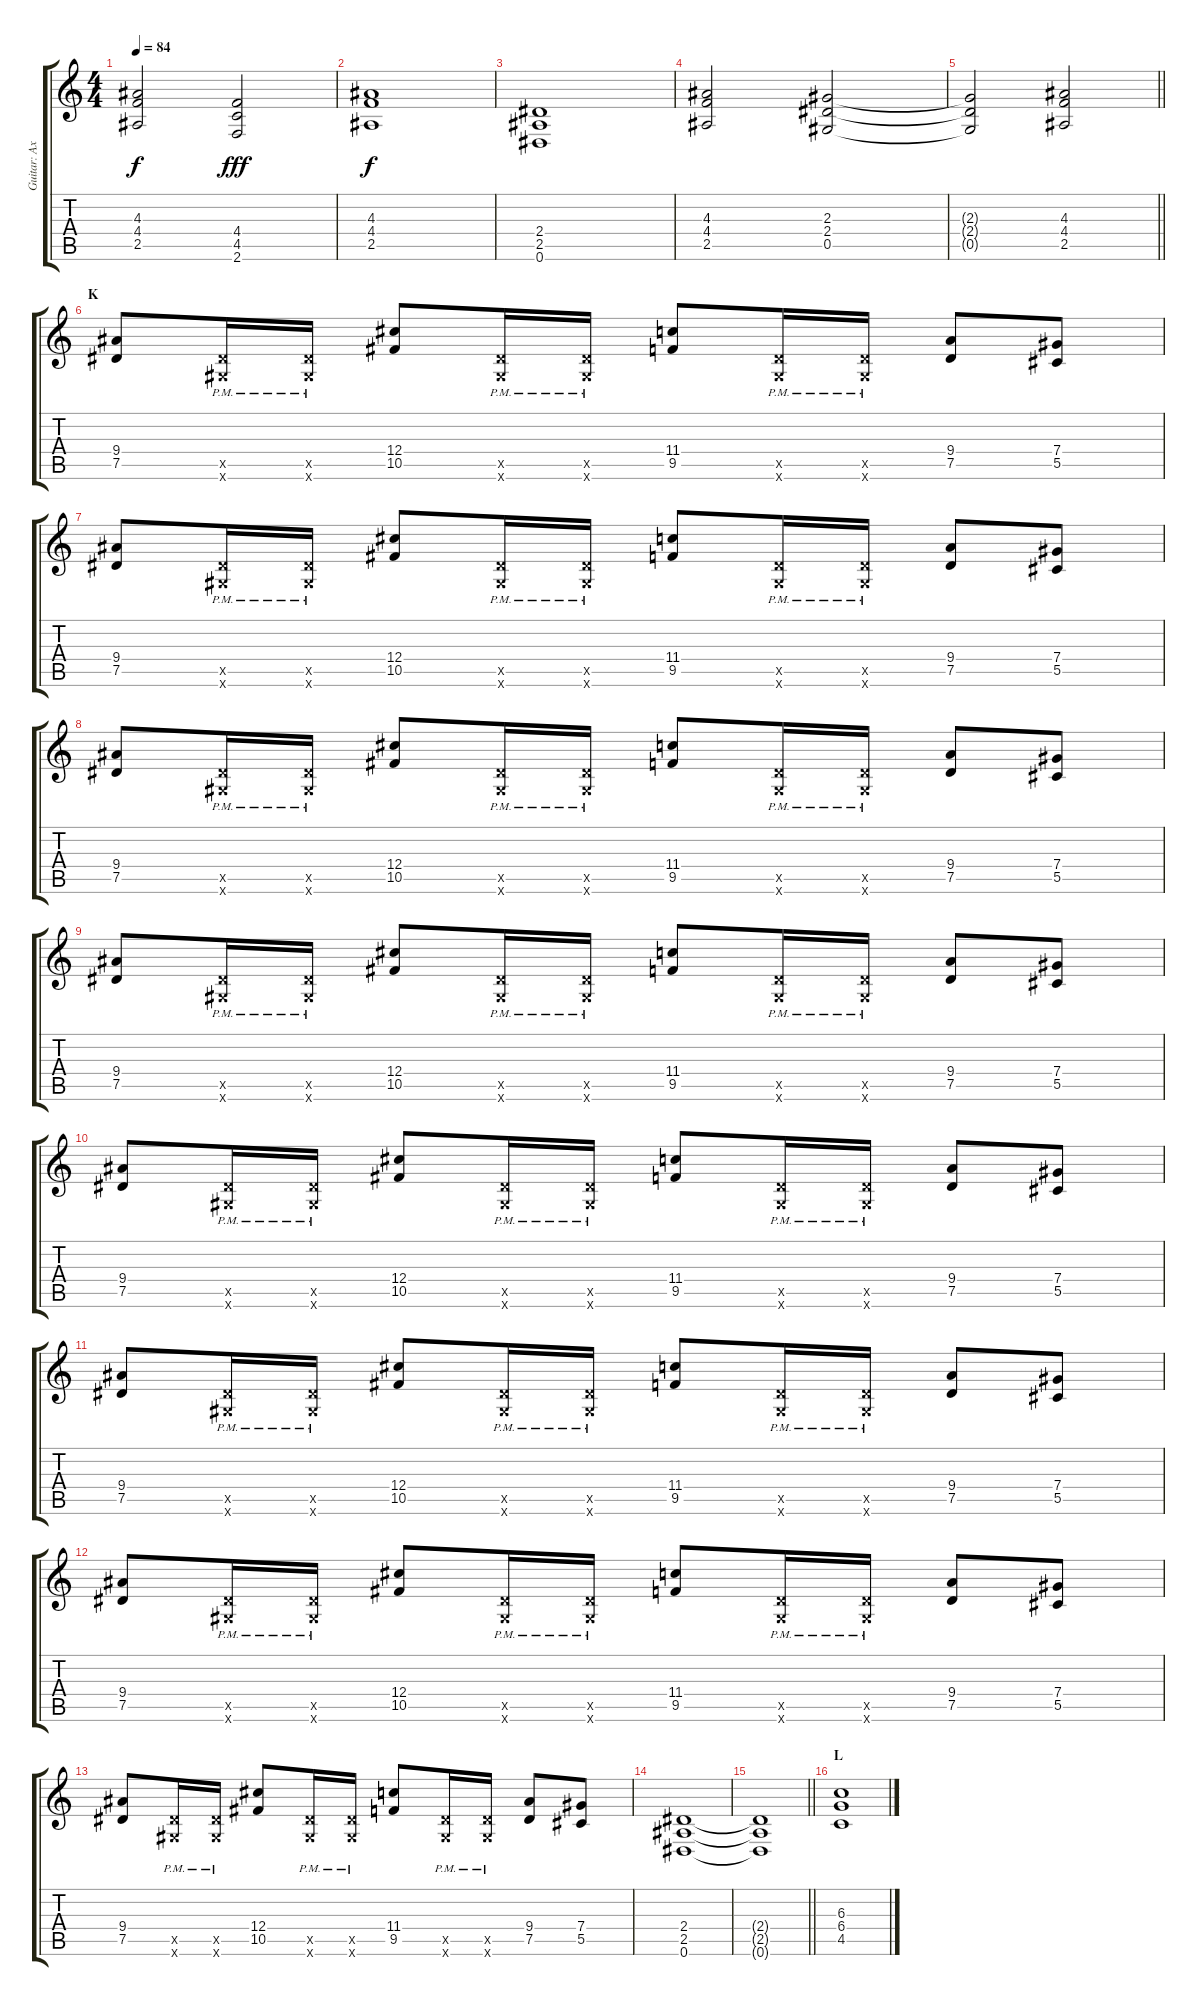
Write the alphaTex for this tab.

\track ("Guitar: Axel" "Guitar: Ax") {instrument distortionguitar}
\staff {score tabs}
\tuning (Eb4 Bb3 Gb3 Db3 Ab2 Eb2) {hide}
\ts (4 4)
\tempo 84
\clef g2
\ks c
(4.3 4.4 2.5).2{dy f} (4.4 4.5 2.6).2{dy fff} |
(4.3 4.4 2.5).1{dy f} |
(2.4 2.5 0.6).1 |
(4.3 4.4 2.5).2 (2.3 2.4 0.5).2 |
\barLineRight lightlight
(2.3{t} 2.4{t} 0.5{t}).2 (4.3 4.4 2.5).2 |
\section ("" "K")
(9.4 7.5).8 (7.5{pm x} 5.6{pm x}).16 (7.5{pm x} 5.6{pm x}).16 (12.4 10.5).8 (7.5{pm x} 5.6{pm x}).16 (7.5{pm x} 5.6{pm x}).16 (11.4 9.5).8 (7.5{pm x} 5.6{pm x}).16 (7.5{pm x} 5.6{pm x}).16 (9.4 7.5).8 (7.4 5.5).8 |
(9.4 7.5).8 (7.5{pm x} 5.6{pm x}).16 (7.5{pm x} 5.6{pm x}).16 (12.4 10.5).8 (7.5{pm x} 5.6{pm x}).16 (7.5{pm x} 5.6{pm x}).16 (11.4 9.5).8 (7.5{pm x} 5.6{pm x}).16 (7.5{pm x} 5.6{pm x}).16 (9.4 7.5).8 (7.4 5.5).8 |
(9.4 7.5).8 (7.5{pm x} 5.6{pm x}).16 (7.5{pm x} 5.6{pm x}).16 (12.4 10.5).8 (7.5{pm x} 5.6{pm x}).16 (7.5{pm x} 5.6{pm x}).16 (11.4 9.5).8 (7.5{pm x} 5.6{pm x}).16 (7.5{pm x} 5.6{pm x}).16 (9.4 7.5).8 (7.4 5.5).8 |
(9.4 7.5).8 (7.5{pm x} 5.6{pm x}).16 (7.5{pm x} 5.6{pm x}).16 (12.4 10.5).8 (7.5{pm x} 5.6{pm x}).16 (7.5{pm x} 5.6{pm x}).16 (11.4 9.5).8 (7.5{pm x} 5.6{pm x}).16 (7.5{pm x} 5.6{pm x}).16 (9.4 7.5).8 (7.4 5.5).8 |
(9.4 7.5).8 (7.5{pm x} 5.6{pm x}).16 (7.5{pm x} 5.6{pm x}).16 (12.4 10.5).8 (7.5{pm x} 5.6{pm x}).16 (7.5{pm x} 5.6{pm x}).16 (11.4 9.5).8 (7.5{pm x} 5.6{pm x}).16 (7.5{pm x} 5.6{pm x}).16 (9.4 7.5).8 (7.4 5.5).8 |
(9.4 7.5).8 (7.5{pm x} 5.6{pm x}).16 (7.5{pm x} 5.6{pm x}).16 (12.4 10.5).8 (7.5{pm x} 5.6{pm x}).16 (7.5{pm x} 5.6{pm x}).16 (11.4 9.5).8 (7.5{pm x} 5.6{pm x}).16 (7.5{pm x} 5.6{pm x}).16 (9.4 7.5).8 (7.4 5.5).8 |
(9.4 7.5).8 (7.5{pm x} 5.6{pm x}).16 (7.5{pm x} 5.6{pm x}).16 (12.4 10.5).8 (7.5{pm x} 5.6{pm x}).16 (7.5{pm x} 5.6{pm x}).16 (11.4 9.5).8 (7.5{pm x} 5.6{pm x}).16 (7.5{pm x} 5.6{pm x}).16 (9.4 7.5).8 (7.4 5.5).8 |
(9.4 7.5).8 (7.5{pm x} 5.6{pm x}).16 (7.5{pm x} 5.6{pm x}).16 (12.4 10.5).8 (7.5{pm x} 5.6{pm x}).16 (7.5{pm x} 5.6{pm x}).16 (11.4 9.5).8 (7.5{pm x} 5.6{pm x}).16 (7.5{pm x} 5.6{pm x}).16 (9.4 7.5).8 (7.4 5.5).8 |
(2.4 2.5 0.6).1 |
\barLineRight lightlight
(2.4{t} 2.5{t} 0.6{t}).1 |
\section ("" "L")
(6.3 6.4 4.5).1
